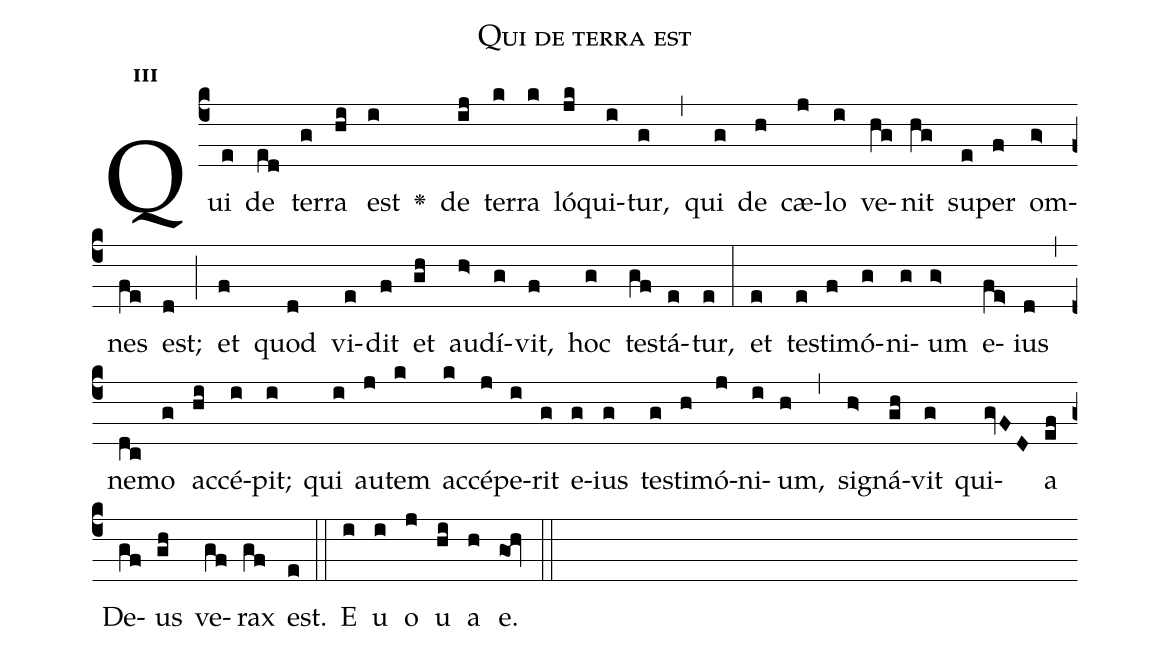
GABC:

name:Qui de terra est;
office-part:Antiphona;
mode:3;
%%
initial-style: 1;
name: Qui de terra est
book: Antiphonae & Responsoria/Tomus I, p. 113;
occasion: Dominica II post Nativitatem;
office-part: Vesperae I Ant E;
user-notes: ;
commentary: ;
annotation: 3a2;
centering-scheme: english;
fontsize: 12;
font: OFLSortsMillGoudy;
height: 11;
width: 4.5;
%%
(c4)Qui(e) de(ed) ter(g)ra(hi) est(i) <v>\greheightstar</v>() de(ij) ter(k)ra(k) ló(jk)qui(i)tur,(g) (,) qui(g) de(h) cæ(j)lo(i) ve(hg)nit(hg) su(e)per(f) om(g>)nes(fe) est;(d) (;) et(f) quod(d) vi(e)dit(f) et(gh) au(h>)dí(g)vit,(f) hoc(g) te(gf)stá(e)tur,(e) (:) et(e) te(e)sti(f)mó(g)ni(g)um(g>) e(fe>)ius(d) (,) ne(dc)mo(g) ac(hi)cé(i)pit;(i) qui(i) au(j)tem(k) ac(k)cé(j)pe(i)rit(g) e(g)ius(g) te(g)sti(h)mó(j)ni(i)um,(h) (,) si(h>)gná(gh)vit(g) qui(gvFD)a(ef) De(gf)us(gh) ve(gf)rax(gf) est.(e) (::)
E(i) u(i) o(j) u(hi) a(h) e.(goh) (::)
